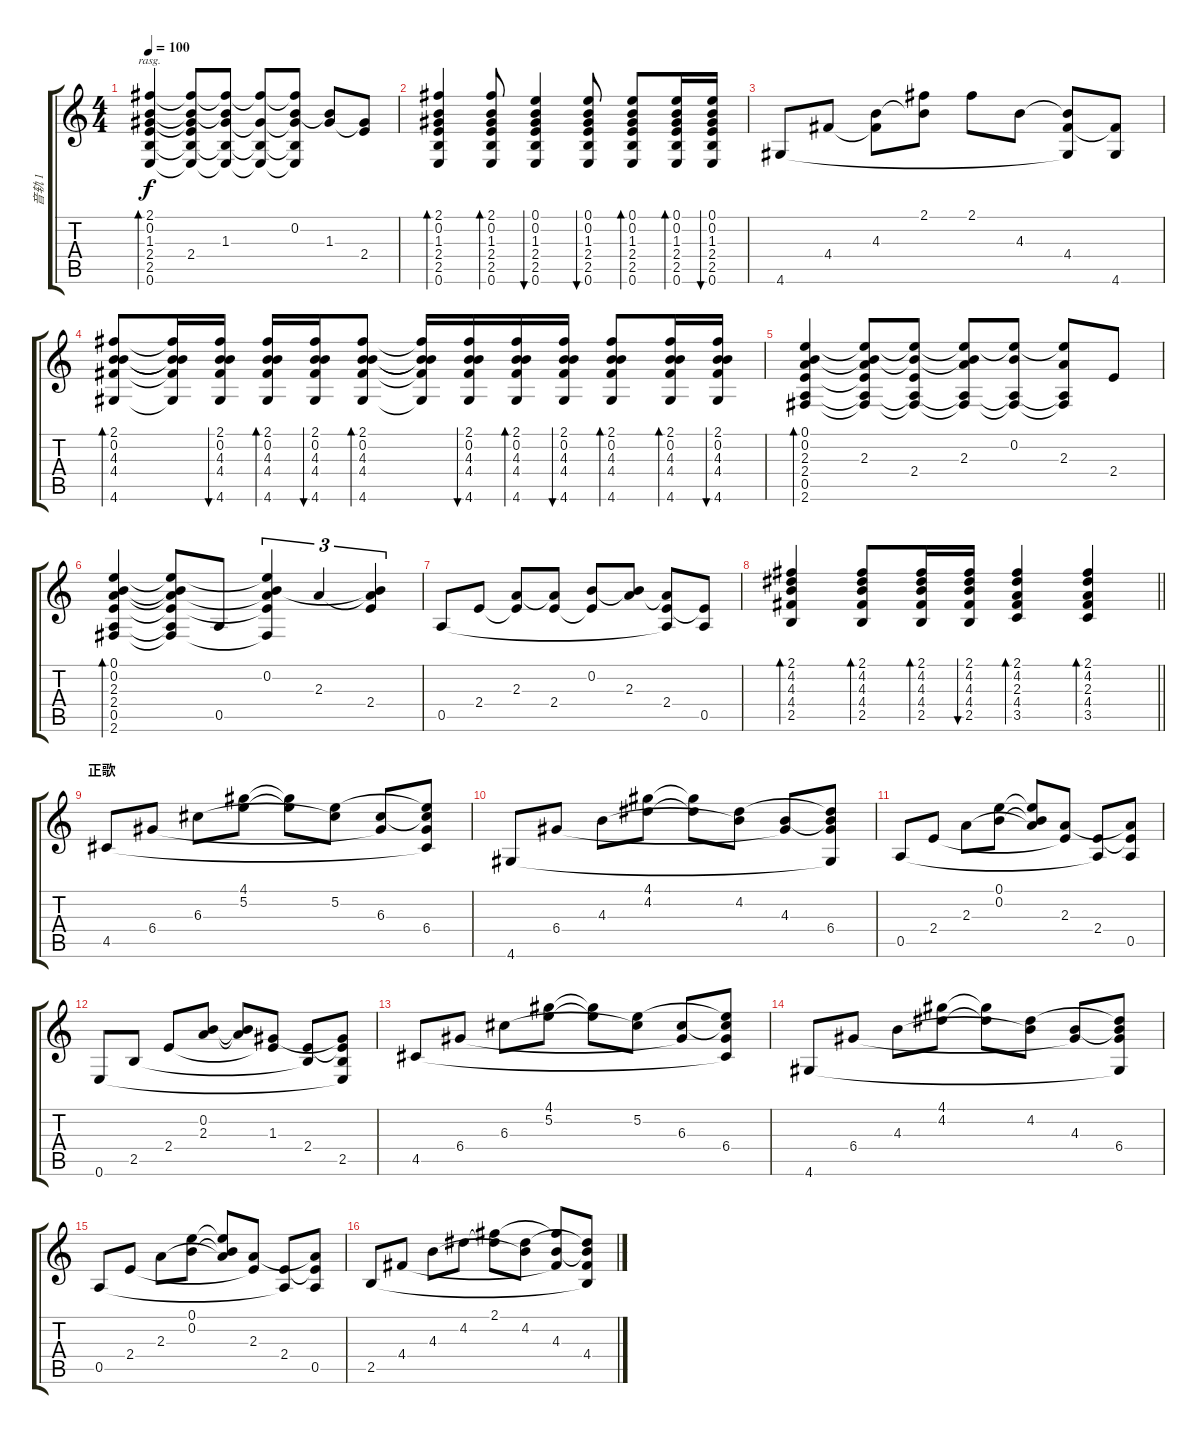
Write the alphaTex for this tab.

\track ("音轨 1" "音轨 1") {instrument acousticguitarsteel}
\staff {score tabs}
\tuning (E4 B3 G3 D3 A2 E2) {hide}
\ts (4 4)
\tempo 100
\clef g2
\ks c
(2.1 0.2 1.3 2.4 2.5 0.6).4{bd 120 rasg ii dy f instrument acousticguitarsteel} (2.1{t} 0.2{t} 1.3{t} 2.4 2.5{t} 0.6{t}).8 (2.1{t} 0.2{t} 1.3 2.5{t} 0.6{t}).8 (2.1{t} 1.3{t} 2.5{t} 0.6{t}).8 (2.1{t} 0.2 1.3{t} 2.5{t} 0.6{t}).8 (0.2{t} 1.3).8 (1.3{t} 2.4).8 |
(2.1 0.2 1.3 2.4 2.5 0.6).4{bd 30} (2.1 0.2 1.3 2.4 2.5 0.6).8{bd 30} (0.1 0.2 1.3 2.4 2.5 0.6).4{bu 30} (0.1 0.2 1.3 2.4 2.5 0.6).8{bu 30} (0.1 0.2 1.3 2.4 2.5 0.6).8{bd 30} (0.1 0.2 1.3 2.4 2.5 0.6).16{bd 30} (0.1 0.2 1.3 2.4 2.5 0.6).16{bu 30} |
4.6.8 4.4.8 (4.3 4.4{t}).8 (2.1 4.3{t}).8 2.1.8 4.3.8 (4.3{t} 4.4 4.6{t}).8 (4.4{t} 4.6).8 |
(2.1 0.2 4.3 4.4 4.6).8{bd 30} (2.1{t} 0.2{t} 4.3{t} 4.4{t} 4.6{t}).16 (2.1 0.2 4.3 4.4 4.6).16{bu 30} (2.1 0.2 4.3 4.4 4.6).16{bd 30} (2.1 0.2 4.3 4.4 4.6).16{bu 30} (2.1 0.2 4.3 4.4 4.6).8{bd 30} (2.1{t} 0.2{t} 4.3{t} 4.4{t} 4.6{t}).16 (2.1 0.2 4.3 4.4 4.6).16{bu 30} (2.1 0.2 4.3 4.4 4.6).16{bd 30} (2.1 0.2 4.3 4.4 4.6).16{bu 30} (2.1 0.2 4.3 4.4 4.6).8{bd 30} (2.1 0.2 4.3 4.4 4.6).16{bd 30} (2.1 0.2 4.3 4.4 4.6).16{bu 30} |
(0.1 0.2 2.3 2.4 0.5 2.6).4{bd 30} (0.1{t} 0.2{t} 2.3 2.4{t} 0.5{t} 2.6{t}).8 (0.1{t} 0.2{t} 2.4 0.5{t} 2.6{t}).8 (0.1{t} 0.2{t} 2.3 0.5{t} 2.6{t}).8 (0.1{t} 0.2 0.5{t} 2.6{t}).8 (0.1{t} 2.3 0.5{t} 2.6{t}).8 2.4.8 |
(0.1 0.2 2.3 2.4 0.5 2.6).4{bd 30} (0.1{t} 0.2{t} 2.3{t} 2.4{t} 0.5{t} 2.6{t}).8 0.5.8 (0.1{t} 0.2 2.3{t} 2.4{t} 2.6{t}).4{tu (3 2)} 2.3.4{tu (3 2)} (0.2{t} 2.3{t} 2.4).4{tu (3 2)} |
0.5.8 2.4.8 (2.3 2.4{t}).8 (2.3{t} 2.4).8 (0.2 2.4{t}).8 (0.2{t} 2.3).8 (2.3{t} 2.4 0.5{t}).8 (2.4{t} 0.5).8 |
\barLineRight lightlight
(2.1 4.2 4.3 4.4 2.5).4{bd 30} (2.1 4.2 4.3 4.4 2.5).8{bd 30} (2.1 4.2 4.3 4.4 2.5).16{bd 30} (2.1 4.2 4.3 4.4 2.5).16{bu 30} (2.1 4.2 2.3 4.4 3.5).4{bd 30} (2.1 4.2 2.3 4.4 3.5).4{bd 30} |
\section ("" "正歌")
4.5.8 6.4.8 6.3.8 (4.1 5.2).8 (4.1{t} 5.2{t}).8 (5.2 6.3{t}).8 (6.3 6.4{t}).8 (5.2{t} 6.3{t} 6.4 4.5{t}).8 |
4.6.8 6.4.8 4.3.8 (4.1 4.2).8 (4.1{t} 4.2{t}).8 (4.2 4.3{t}).8 (4.3 6.4{t}).8 (4.2{t} 4.3{t} 6.4 4.6{t}).8 |
0.5.8 2.4.8 2.3.8 (0.1 0.2).8 (0.1{t} 0.2{t} 2.3{t}).8 (2.3 2.4{t}).8 (2.4 0.5{t}).8 (2.3{t} 2.4{t} 0.5).8 |
0.6.8 2.5.8 2.4.8 (0.2 2.3).8 (0.2{t} 2.3{t}).8 (1.3 2.4{t}).8 (2.4 2.5{t}).8 (1.3{t} 2.4{t} 2.5 0.6{t}).8 |
4.5.8 6.4.8 6.3.8 (4.1 5.2).8 (4.1{t} 5.2{t}).8 (5.2 6.3{t}).8 (6.3 6.4{t}).8 (5.2{t} 6.3{t} 6.4 4.5{t}).8 |
4.6.8 6.4.8 4.3.8 (4.1 4.2).8 (4.1{t} 4.2{t}).8 (4.2 4.3{t}).8 (4.3 6.4{t}).8 (4.2{t} 4.3{t} 6.4 4.6{t}).8 |
0.5.8 2.4.8 2.3.8 (0.1 0.2).8 (0.1{t} 0.2{t} 2.3{t}).8 (2.3 2.4{t}).8 (2.4 0.5{t}).8 (2.3{t} 2.4{t} 0.5).8 |
2.5.8 4.4.8 4.3.8 4.2.8 (2.1 4.2{t}).8 (4.2 4.3{t}).8 (2.1{t} 4.3 4.4{t}).8 (4.2{t} 4.3{t} 4.4 2.5{t}).8
